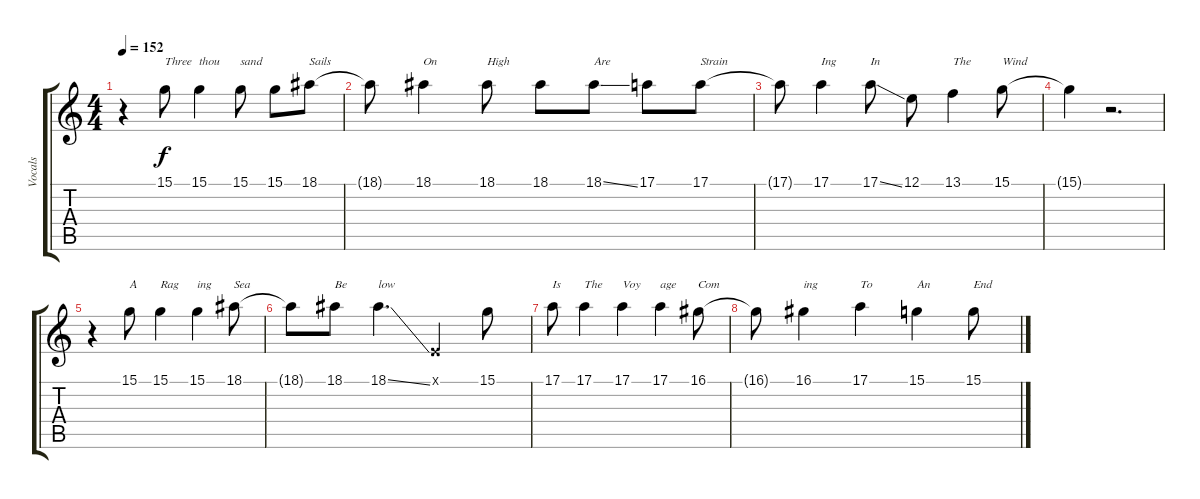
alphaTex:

\track ("Vocals" "Vocals") {instrument flute}
\staff {score tabs}
\tuning (E4 B3 G3 D3 A2 E2) {hide}
\ts (4 4)
\tempo 152
\clef g2
\ks c
r.4{dy f} 15.1.8{txt "Three"} 15.1.4{txt "thou"} 15.1.8{txt "sand"} 15.1.8 18.1.8{txt "Sails"} |
18.1{t}.8 18.1.4{txt "On"} 18.1.8{txt "High"} 18.1.8 18.1{ss}.8{txt "Are"} 17.1.8 17.1.8{txt "Strain"} |
17.1{t}.8 17.1.4{txt "Ing"} 17.1{ss}.8{txt "In"} 12.1.8 13.1.4{txt "The"} 15.1.8{txt "Wind"} |
15.1{t}.4 r.2{d} |
r.4 15.1.8{txt "A"} 15.1.4{txt "Rag"} 15.1.4{txt "ing"} 18.1.8{txt "Sea"} |
18.1{t}.8 18.1.8{txt "Be"} 18.1{ss}.4{d txt "low"} 0.1{x}.4 15.1.8 |
17.1.8{txt "Is"} 17.1.4{txt "The"} 17.1.4{txt "Voy"} 17.1.4{txt "age"} 16.1.8{txt "Com"} |
16.1{t}.8 16.1.4{txt "ing"} 17.1.4{txt "To"} 15.1.4{txt "An"} 15.1.8{txt "End"}
